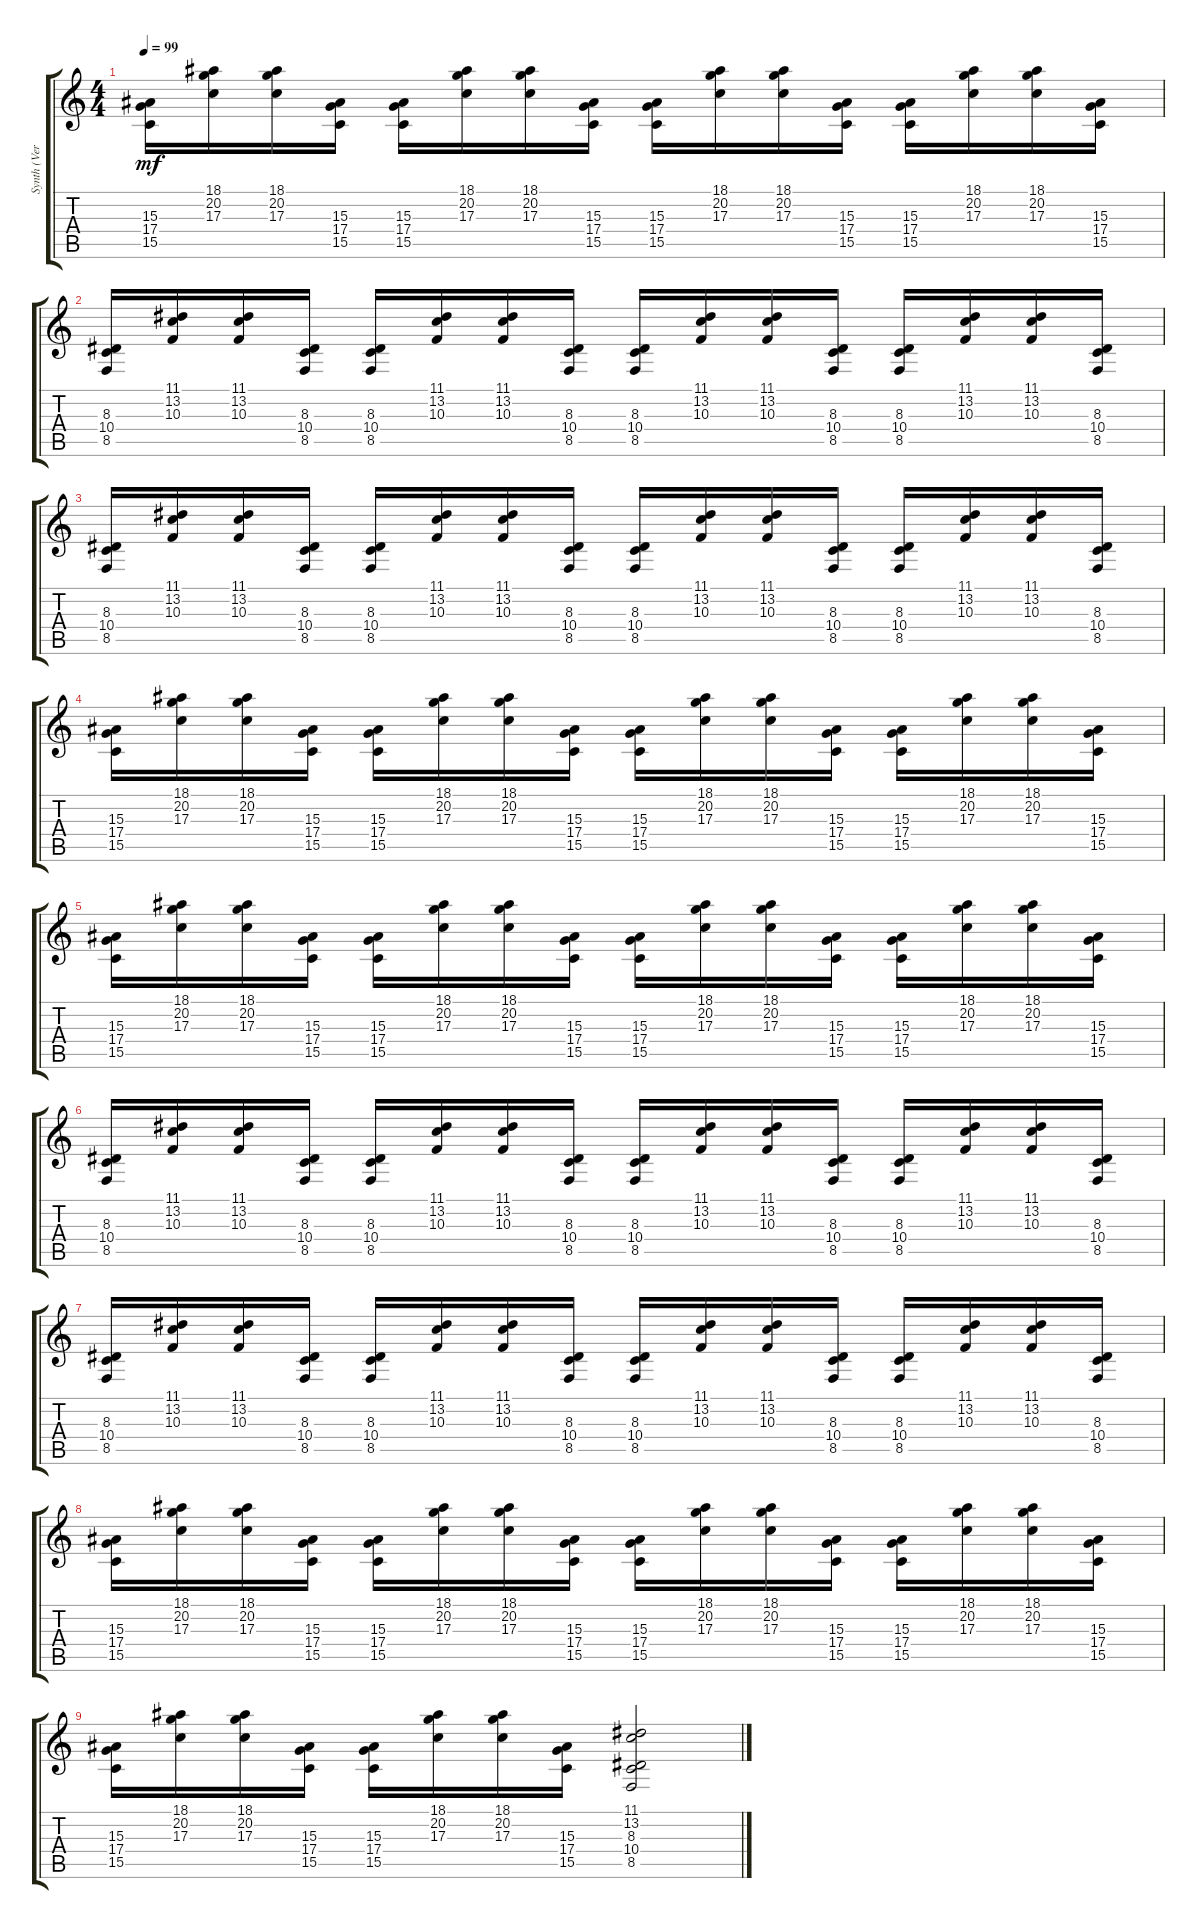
\track ("Synth (Verses only)" "Synth (Ver") {instrument clavinet}
\staff {score tabs}
\tuning (E4 B3 G3 D3 A2 E2) {hide}
\ts (4 4)
\tempo 99
\clef g2
\ks c
(15.3 17.4 15.5).16{dy mf} (18.1 20.2 17.3).16 (18.1 20.2 17.3).16 (15.3 17.4 15.5).16 (15.3 17.4 15.5).16 (18.1 20.2 17.3).16 (18.1 20.2 17.3).16 (15.3 17.4 15.5).16 (15.3 17.4 15.5).16 (18.1 20.2 17.3).16 (18.1 20.2 17.3).16 (15.3 17.4 15.5).16 (15.3 17.4 15.5).16 (18.1 20.2 17.3).16 (18.1 20.2 17.3).16 (15.3 17.4 15.5).16 |
(8.3 10.4 8.5).16 (11.1 13.2 10.3).16 (11.1 13.2 10.3).16 (8.3 10.4 8.5).16 (8.3 10.4 8.5).16 (11.1 13.2 10.3).16 (11.1 13.2 10.3).16 (8.3 10.4 8.5).16 (8.3 10.4 8.5).16 (11.1 13.2 10.3).16 (11.1 13.2 10.3).16 (8.3 10.4 8.5).16 (8.3 10.4 8.5).16 (11.1 13.2 10.3).16 (11.1 13.2 10.3).16 (8.3 10.4 8.5).16 |
(8.3 10.4 8.5).16 (11.1 13.2 10.3).16 (11.1 13.2 10.3).16 (8.3 10.4 8.5).16 (8.3 10.4 8.5).16 (11.1 13.2 10.3).16 (11.1 13.2 10.3).16 (8.3 10.4 8.5).16 (8.3 10.4 8.5).16 (11.1 13.2 10.3).16 (11.1 13.2 10.3).16 (8.3 10.4 8.5).16 (8.3 10.4 8.5).16 (11.1 13.2 10.3).16 (11.1 13.2 10.3).16 (8.3 10.4 8.5).16 |
(15.3 17.4 15.5).16 (18.1 20.2 17.3).16 (18.1 20.2 17.3).16 (15.3 17.4 15.5).16 (15.3 17.4 15.5).16 (18.1 20.2 17.3).16 (18.1 20.2 17.3).16 (15.3 17.4 15.5).16 (15.3 17.4 15.5).16 (18.1 20.2 17.3).16 (18.1 20.2 17.3).16 (15.3 17.4 15.5).16 (15.3 17.4 15.5).16 (18.1 20.2 17.3).16 (18.1 20.2 17.3).16 (15.3 17.4 15.5).16 |
(15.3 17.4 15.5).16 (18.1 20.2 17.3).16 (18.1 20.2 17.3).16 (15.3 17.4 15.5).16 (15.3 17.4 15.5).16 (18.1 20.2 17.3).16 (18.1 20.2 17.3).16 (15.3 17.4 15.5).16 (15.3 17.4 15.5).16 (18.1 20.2 17.3).16 (18.1 20.2 17.3).16 (15.3 17.4 15.5).16 (15.3 17.4 15.5).16 (18.1 20.2 17.3).16 (18.1 20.2 17.3).16 (15.3 17.4 15.5).16 |
(8.3 10.4 8.5).16 (11.1 13.2 10.3).16 (11.1 13.2 10.3).16 (8.3 10.4 8.5).16 (8.3 10.4 8.5).16 (11.1 13.2 10.3).16 (11.1 13.2 10.3).16 (8.3 10.4 8.5).16 (8.3 10.4 8.5).16 (11.1 13.2 10.3).16 (11.1 13.2 10.3).16 (8.3 10.4 8.5).16 (8.3 10.4 8.5).16 (11.1 13.2 10.3).16 (11.1 13.2 10.3).16 (8.3 10.4 8.5).16 |
(8.3 10.4 8.5).16 (11.1 13.2 10.3).16 (11.1 13.2 10.3).16 (8.3 10.4 8.5).16 (8.3 10.4 8.5).16 (11.1 13.2 10.3).16 (11.1 13.2 10.3).16 (8.3 10.4 8.5).16 (8.3 10.4 8.5).16 (11.1 13.2 10.3).16 (11.1 13.2 10.3).16 (8.3 10.4 8.5).16 (8.3 10.4 8.5).16 (11.1 13.2 10.3).16 (11.1 13.2 10.3).16 (8.3 10.4 8.5).16 |
(15.3 17.4 15.5).16 (18.1 20.2 17.3).16 (18.1 20.2 17.3).16 (15.3 17.4 15.5).16 (15.3 17.4 15.5).16 (18.1 20.2 17.3).16 (18.1 20.2 17.3).16 (15.3 17.4 15.5).16 (15.3 17.4 15.5).16 (18.1 20.2 17.3).16 (18.1 20.2 17.3).16 (15.3 17.4 15.5).16 (15.3 17.4 15.5).16 (18.1 20.2 17.3).16 (18.1 20.2 17.3).16 (15.3 17.4 15.5).16 |
(15.3 17.4 15.5).16 (18.1 20.2 17.3).16 (18.1 20.2 17.3).16 (15.3 17.4 15.5).16 (15.3 17.4 15.5).16 (18.1 20.2 17.3).16 (18.1 20.2 17.3).16 (15.3 17.4 15.5).16 (11.1 13.2 8.3 10.4 8.5).2
